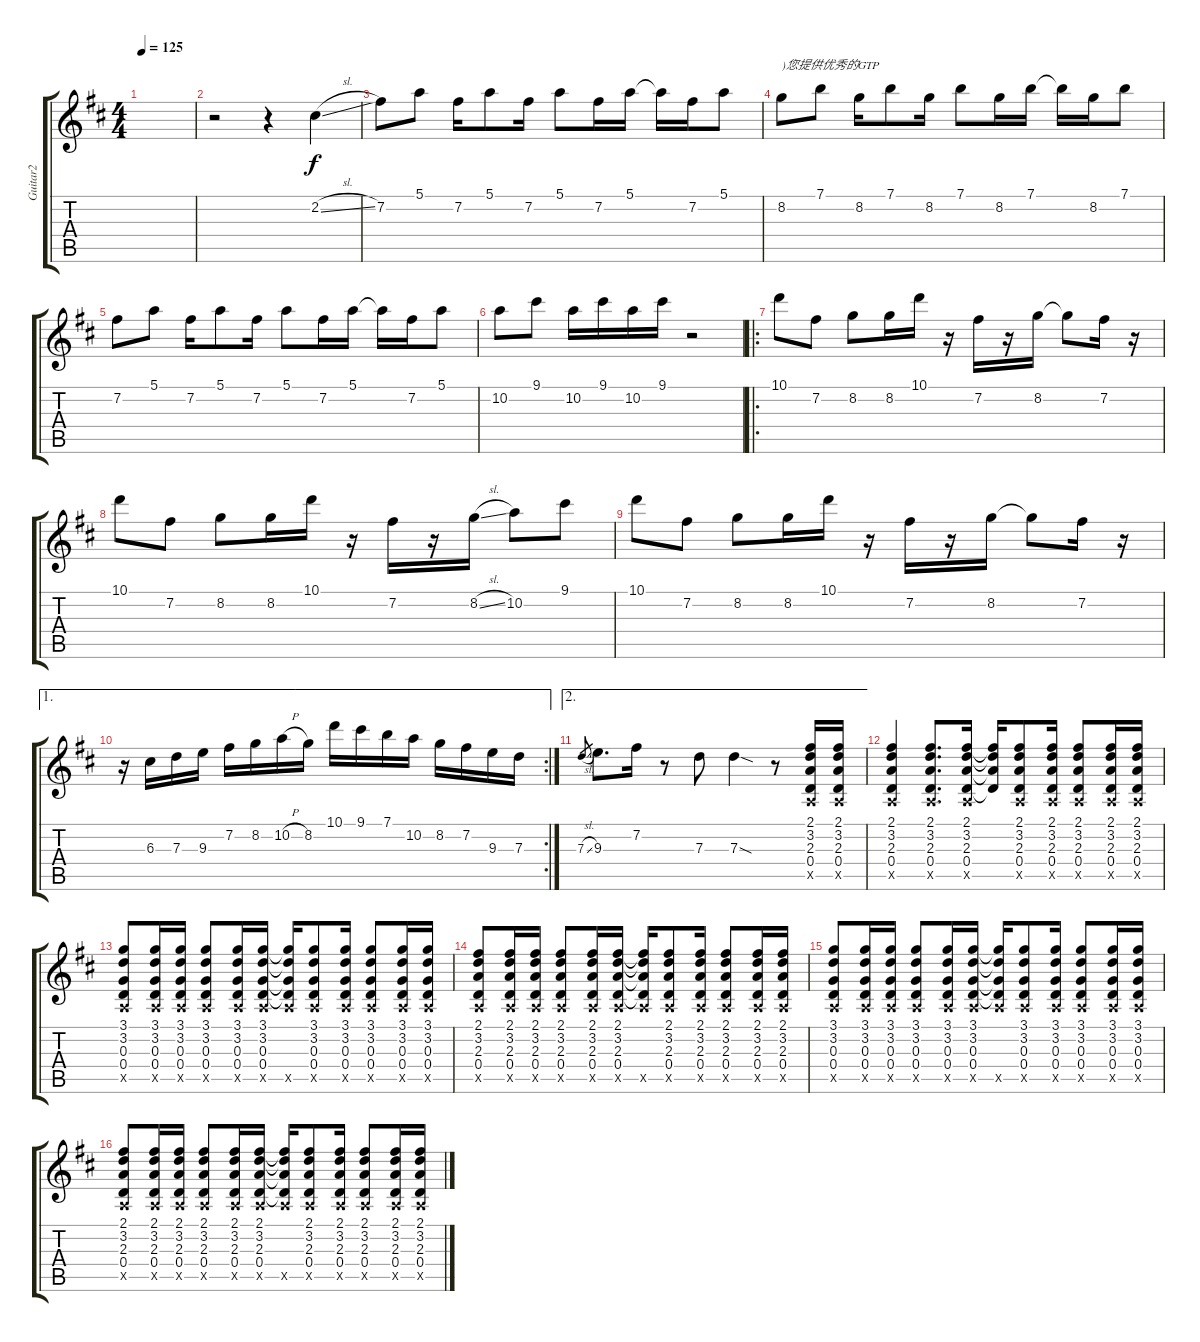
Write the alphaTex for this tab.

\track ("Guitar2" "Guitar2") {instrument acousticguitarsteel}
\staff {score tabs}
\tuning (E4 B3 G3 D3 A2 E2) {hide}
\ts (4 4)
\tempo 125
\clef g2
\ks d
|
r.2 r.4 2.2{sl}.4 |
7.2.8 5.1.8 7.2.16 5.1.8 7.2.16 5.1.8 7.2.16 5.1.16 5.1{t}.16 7.2.16 5.1.8 |
8.2.8{txt ")您提供优秀的GTP"} 7.1.8 8.2.16 7.1.8 8.2.16 7.1.8 8.2.16 7.1.16 7.1{t}.16 8.2.16 7.1.8 |
7.2.8 5.1.8 7.2.16 5.1.8 7.2.16 5.1.8 7.2.16 5.1.16 5.1{t}.16 7.2.16 5.1.8 |
10.2.8 9.1.8 10.2.16 9.1.16 10.2.16 9.1.16 r.2 |
\ro
10.1.8 7.2.8 8.2.8 8.2.16 10.1.16 r.16 7.2.16 r.16 8.2.16 8.2{t}.8 7.2.16 r.16 |
10.1.8 7.2.8 8.2.8 8.2.16 10.1.16 r.16 7.2.16 r.16 8.2{sl}.16 10.2.8 9.1.8 |
10.1.8 7.2.8 8.2.8 8.2.16 10.1.16 r.16 7.2.16 r.16 8.2.16 8.2{t}.8 7.2.16 r.16 |
\ae 1
\rc 2
r.16 6.3.16 7.3.16 9.3.16 7.2.16 8.2.16 10.2{h}.16 8.2.16 10.1.16 9.1.16 7.1.16 10.2.16 8.2.16 7.2.16 9.3.16 7.3.16 |
\ae 2
7.3{sl}.8{gr} 9.3.8{d} 7.2.16 r.8 7.3.8 7.3{sod}.4 r.8 (2.1 3.2 2.3 0.4 0.5{x}).16 (2.1 3.2 2.3 0.4 0.5{x}).16 |
(2.1 3.2 2.3 0.4 0.5{x}).4 (2.1 3.2 2.3 0.4 0.5{x}).8{d} (2.1 3.2 2.3 0.4 0.5{x}).16 (2.1{t} 3.2{t} 2.3{t} 0.4{t}).16 (2.1 3.2 2.3 0.4 0.5{x}).8 (2.1 3.2 2.3 0.4 0.5{x}).16 (2.1 3.2 2.3 0.4 0.5{x}).8 (2.1 3.2 2.3 0.4 0.5{x}).16 (2.1 3.2 2.3 0.4 0.5{x}).16 |
(3.1 3.2 0.3 0.4 0.5{x}).8 (3.1 3.2 0.3 0.4 0.5{x}).16 (3.1 3.2 0.3 0.4 0.5{x}).16 (3.1 3.2 0.3 0.4 0.5{x}).8 (3.1 3.2 0.3 0.4 0.5{x}).16 (3.1 3.2 0.3 0.4 0.5{x}).16 (3.1{t} 3.2{t} 0.3{t} 0.4{t} 0.5{x}).16 (3.1 3.2 0.3 0.4 0.5{x}).8 (3.1 3.2 0.3 0.4 0.5{x}).16 (3.1 3.2 0.3 0.4 0.5{x}).8 (3.1 3.2 0.3 0.4 0.5{x}).16 (3.1 3.2 0.3 0.4 0.5{x}).16 |
(2.1 3.2 2.3 0.4 0.5{x}).8 (2.1 3.2 2.3 0.4 0.5{x}).16 (2.1 3.2 2.3 0.4 0.5{x}).16 (2.1 3.2 2.3 0.4 0.5{x}).8 (2.1 3.2 2.3 0.4 0.5{x}).16 (2.1 3.2 2.3 0.4 0.5{x}).16 (2.1{t} 3.2{t} 2.3{t} 0.4{t} 0.5{x}).16 (2.1 3.2 2.3 0.4 0.5{x}).8 (2.1 3.2 2.3 0.4 0.5{x}).16 (2.1 3.2 2.3 0.4 0.5{x}).8 (2.1 3.2 2.3 0.4 0.5{x}).16 (2.1 3.2 2.3 0.4 0.5{x}).16 |
(3.1 3.2 0.3 0.4 0.5{x}).8 (3.1 3.2 0.3 0.4 0.5{x}).16 (3.1 3.2 0.3 0.4 0.5{x}).16 (3.1 3.2 0.3 0.4 0.5{x}).8 (3.1 3.2 0.3 0.4 0.5{x}).16 (3.1 3.2 0.3 0.4 0.5{x}).16 (3.1{t} 3.2{t} 0.3{t} 0.4{t} 0.5{x}).16 (3.1 3.2 0.3 0.4 0.5{x}).8 (3.1 3.2 0.3 0.4 0.5{x}).16 (3.1 3.2 0.3 0.4 0.5{x}).8 (3.1 3.2 0.3 0.4 0.5{x}).16 (3.1 3.2 0.3 0.4 0.5{x}).16 |
(2.1 3.2 2.3 0.4 0.5{x}).8 (2.1 3.2 2.3 0.4 0.5{x}).16 (2.1 3.2 2.3 0.4 0.5{x}).16 (2.1 3.2 2.3 0.4 0.5{x}).8 (2.1 3.2 2.3 0.4 0.5{x}).16 (2.1 3.2 2.3 0.4 0.5{x}).16 (2.1{t} 3.2{t} 2.3{t} 0.4{t} 0.5{x}).16 (2.1 3.2 2.3 0.4 0.5{x}).8 (2.1 3.2 2.3 0.4 0.5{x}).16 (2.1 3.2 2.3 0.4 0.5{x}).8 (2.1 3.2 2.3 0.4 0.5{x}).16 (2.1 3.2 2.3 0.4 0.5{x}).16
